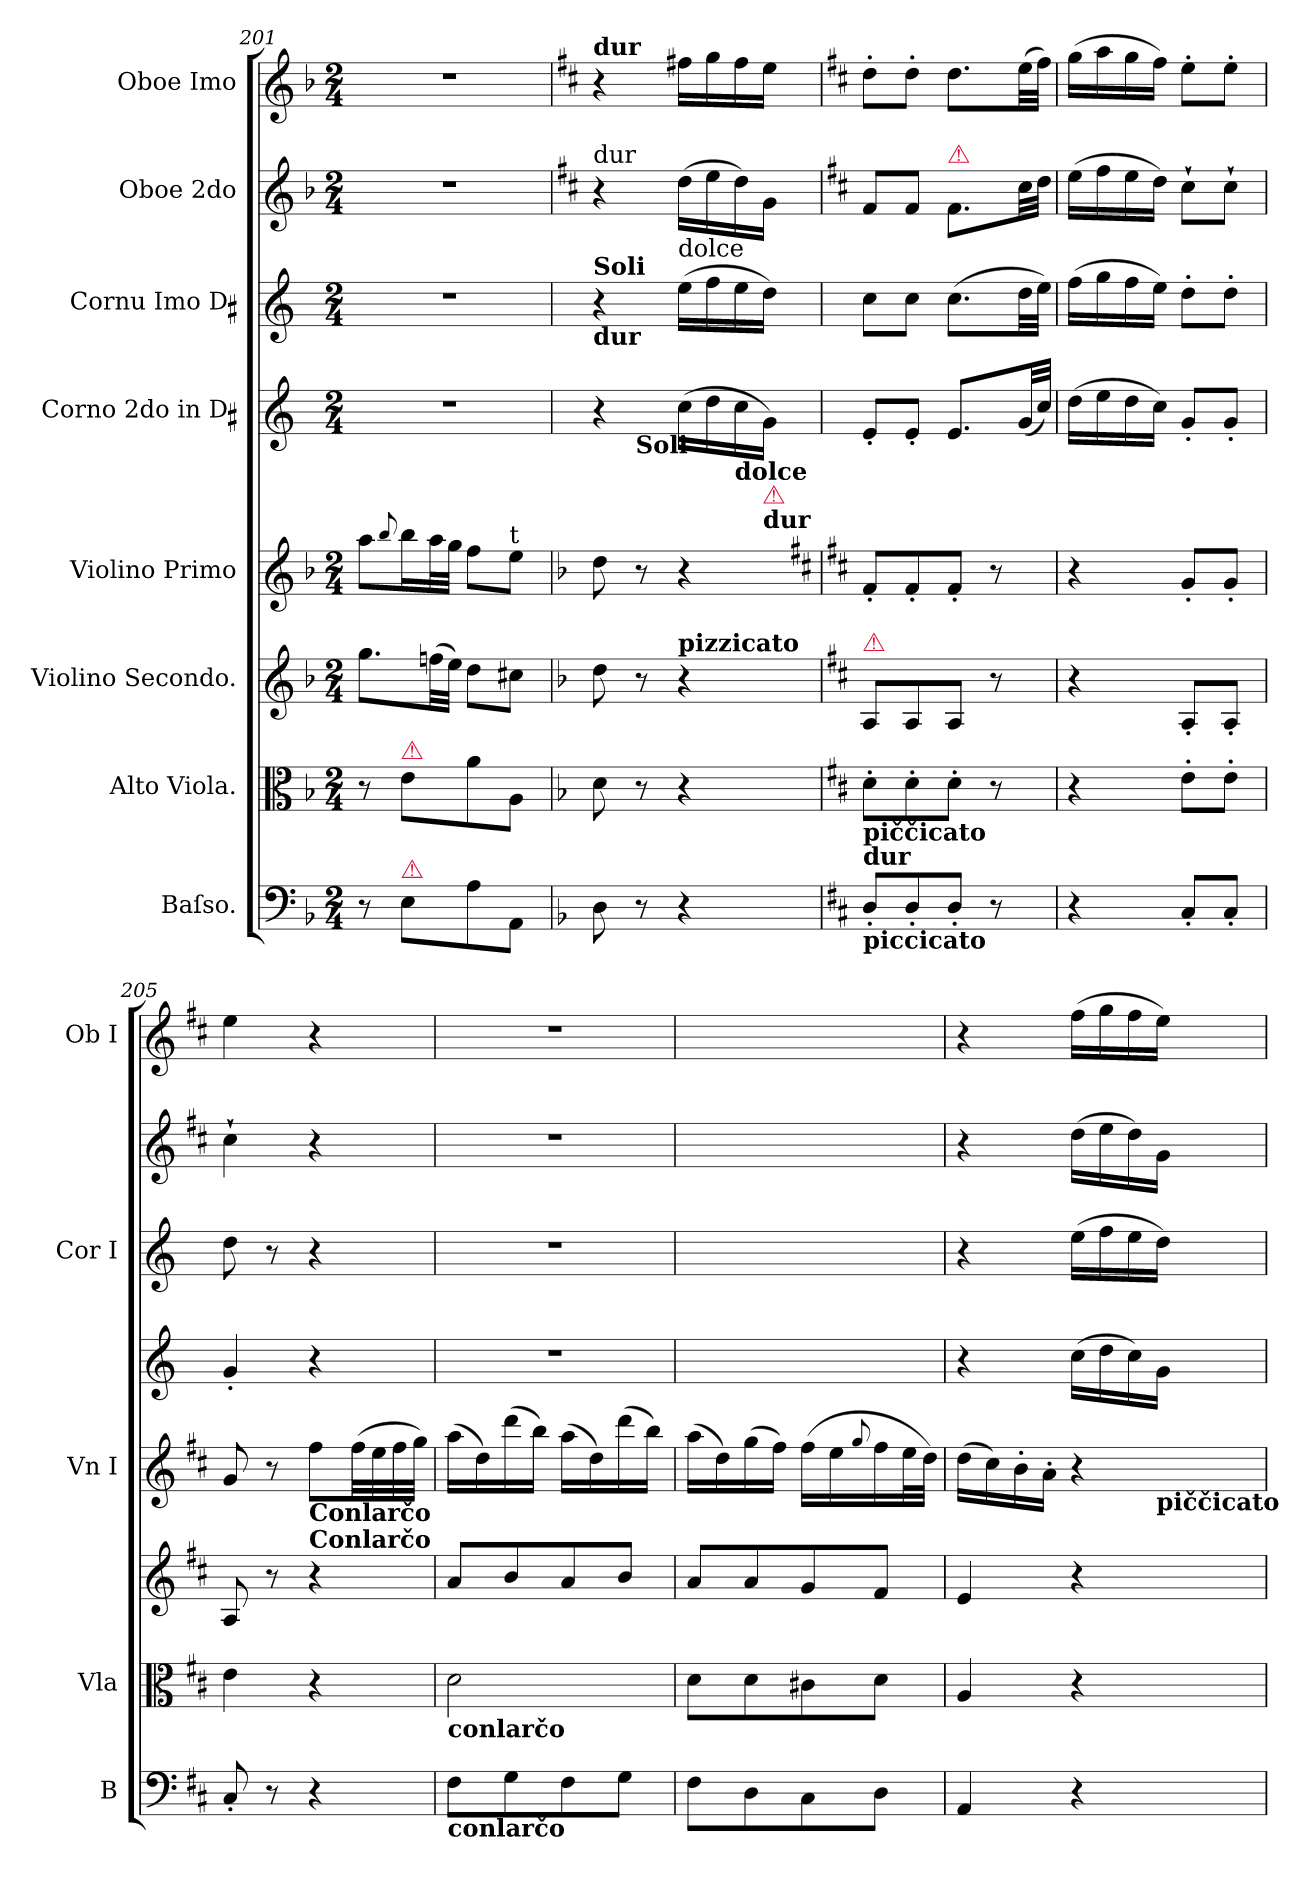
**kern	**kern	**kern	**kern	**kern	**kern	**kern	**kern
*part8	*part7	*part6	*part5	*part4	*part3	*part2	*part1
*staff8	*staff7	*staff6	*staff5	*staff4	*staff3	*staff2	*staff1
*I"Baſso.	*I"Alto Viola.	*I"Violino Secondo.	*I"Violino Primo	*I"Corno 2do in D#	*I"Cornu Imo D#	*I"Oboe 2do	*I"Oboe Imo
*I'B	*I'Vla	*	*I'Vn I	*	*I'Cor I	*	*I'Ob I
*clefF4	*clefC3	*clefG2	*clefG2	*clefG2	*clefG2	*clefG2	*clefG2
*	*	*	*	*ITrd-1c-2	*ITrd-1c-2	*	*
*k[b-]	*k[b-]	*k[b-]	*k[b-]	*k[f#c#]	*k[f#c#]	*k[b-]	*k[b-]
*F:	*F:	*F:	*F:	*	*	*F:	*F:
*M2/4	*M2/4	*M2/4	*M2/4	*M2/4	*M2/4	*M2/4	*M2/4
=201	=201	=201	=201	=201	=201	=201	=201
8r	8r	8.gg\L	8aa\L	2r	2r	2r	2r
.	.	.	8qqbb-/	.	.	.	.
!	!LO:TX:a:color=crimson:t=⚠	!	!	!	!	!	!
!LO:TX:a:color=crimson:t=⚠	!	!	!	!	!	!	!
8E\L	8e\L	.	16bb-\L	.	.	.	.
.	.	(32ffn\LL	32aa\L	.	.	.	.
.	.	32ee\JJJ)	32gg\JJJ	.	.	.	.
8A\	8a\	8dd\L	8ff\L	.	.	.	.
!	!	!	!LO:TX:a:t=t	!	!	!	!
8AA/J	8A/J	8cc#X\J	8ee\J	.	.	.	.
=202	=202	=202	=202	=202	=202	=202	=202
*	*	*	*	*	*	*k[f#c#]	*k[f#c#]
!	!	!	!	!	!	!	!LO:TX:a:B:t=dur
!	!	!	!	!	!	!LO:TX:a:t=dur	!
!	!	!	!	!	!LO:TX:a:B:t=Soli	!	!
!	!	!	!	!	!LO:TX:b:B:t=dur	!	!
*	*	*	*^	*^	*	*	*
8D\	8d\	8dd\	8dd\	4..ryy	4r	8ryy	4r	4r	4r
!	!	!	!	!	!	!LO:TX:b:B:t=Soli	!	!	!
8r	8r	8r	8r	.	.	4.ryy	.	.	.
!	!	!	!	!	!	!	!	!LO:TX:b:t=dolce	!
!	!	!LO:TX:a:B:t=pizzicato	!	!	!	!	!	!	!
4r	4r	4r	4r	.	(16dd\LL	.	(16ff#\LL	(16dd\LL	16ff#X\LL
.	.	.	.	.	16ee\	.	16gg\	16ee\	16gg\
!	!	!	!	!	!LO:TX:b:B:t=dolce	!	!	!	!
.	.	.	.	.	16dd\	.	16ff#\	16dd\)	16ff#\
!	!	!	!	!LO:TX:a:B:t=dur	!	!	!	!	!
!	!	!	!	!LO:TX:a:color=crimson:t=⚠	!	!	!	!	!
.	.	.	.	16ryy	16a\JJ)	.	16ee\JJ)	16g\JJ	16ee\JJ
*	*	*	*k[f#c#]	*	*	*	*	*	*
*	*	*	*v	*v	*	*	*	*	*
*	*	*	*	*v	*v	*	*	*
=203	=203	=203	=203	=203	=203	=203	=203
*k[f#c#]	*k[f#c#]	*k[f#c#]	*k[f#c#]	*k[f#c#]	*k[f#c#]	*	*
*	*	*	*^	*^	*	*	*
!	!	!	!LO:TX:b:B:t=piččicato	!	!	!	!	!	!
!	!	!LO:TX:a:color=crimson:t=⚠	!	!	!	!	!	!	!
!	!LO:TX:b:B:t=piččicato	!	!	!	!	!	!	!	!
!LO:TX:a:B:t=dur	!	!	!	!	!	!	!	!	!
!LO:TX:b:B:t=piccicato	!	!	!	!	!	!	!	!	!
*	*	*	*v	*v	*	*	*	*	*
*	*	*	*	*v	*v	*	*	*
8D'/L	8d'\L	8A/L	8f#'/L	8f#'/L	8dd\L	8f#/L	8dd'\L
8D'/	8d'\	8A/	8f#'/	8f#'/J	8dd\J	8f#/J	8dd'\J
!	!	!	!	!	!	!LO:TX:a:color=crimson:t=⚠	!
8D'/J	8d'\J	8A/J	8f#'/J	8.f#/L	(8.dd\L	8.f#/L	8.dd\L
8r	8r	8r	8r	.	.	.	.
.	.	.	.	(32a/LL	32ee\LL	32cc#\LL	(32ee\LL
.	.	.	.	32dd/JJJ)	32ff#\JJJ)	32dd\JJJ	32ff#\JJJ)
=204	=204	=204	=204	=204	=204	=204	=204
4r	4r	4r	4r	(16ee\LL	(16gg\LL	(16ee\LL	(16gg\LL
.	.	.	.	16ff#\	16aa\	16ff#\	16aa\
.	.	.	.	16ee\	16gg\	16ee\	16gg\
.	.	.	.	16dd\JJ)	16ff#\JJ)	16dd\JJ)	16ff#\JJ)
8C#'/L	8e'\L	8A'/L	8g'/L	8a'/L	8ee'\L	8cc#`\L	8ee'\L
8C#'/J	8e'\J	8A'/J	8g'/J	8a'/J	8ee'\J	8cc#`\J	8ee'\J
=205	=205	=205	=205	=205	=205	=205	=205
8C#'/	4e\	8A/	8g/	4a'/	8ee\	4cc#`\	4ee\
8r	.	8r	8r	.	8r	.	.
!	!	!	!LO:TX:b:B:t=Conlarčo	!	!	!	!
!	!	!LO:TX:a:B:t=Conlarčo	!	!	!	!	!
4r	4r	4r	8ff#\L	4r	4r	4r	4r
.	.	.	(32ff#\LL	.	.	.	.
.	.	.	32ee\	.	.	.	.
.	.	.	32ff#\	.	.	.	.
.	.	.	32gg\JJJ)	.	.	.	.
=206	=206	=206	=206	=206	=206	=206	=206
!	!LO:TX:b:B:t=conlarčo	!	!	!	!	!	!
!LO:TX:b:B:t=conlarčo	!	!	!	!	!	!	!
!	!	!	!	!LO:N:vis=0	!LO:N:vis=0	!LO:N:vis=0	!LO:N:vis=0
8F#\L	2d\	8a/L	(16aa\LL	2r	2r	2r	2r
.	.	.	16dd\)	.	.	.	.
8G\	.	8b/	(16ddd\	.	.	.	.
.	.	.	16bb\JJ)	.	.	.	.
8F#\	.	8a/	(16aa\LL	.	.	.	.
.	.	.	16dd\)	.	.	.	.
8G\J	.	8b/J	(16ddd\	.	.	.	.
.	.	.	16bb\JJ)	.	.	.	.
=207	=207	=207	=207	=207	=207	=207	=207
8F#\L	8d\L	8a/L	(16aa\LL	2ryy	2ryy	2ryy	2ryy
.	.	.	16dd\)	.	.	.	.
8D\	8d\	8a/	(16gg\	.	.	.	.
.	.	.	16ff#\JJ)	.	.	.	.
8C#\	8c#X\	8g/	(16ff#\LL	.	.	.	.
.	.	.	16ee\	.	.	.	.
.	.	.	8qqgg/	.	.	.	.
8D\J	8d\J	8f#/J	16ff#\	.	.	.	.
.	.	.	32ee\L	.	.	.	.
.	.	.	32dd\JJJ)	.	.	.	.
=208	=208	=208	=208	=208	=208	=208	=208
*	*	*	*^	*	*	*	*
4AA/	4A/	4e/	(16dd\LL	4..ryy	4r	4r	4r	4r
.	.	.	16cc#\)	.	.	.	.	.
.	.	.	16b'\	.	.	.	.	.
.	.	.	16a'\JJ	.	.	.	.	.
4r	4r	4r	4r	.	(16dd\LL	(16ff#\LL	(16dd\LL	(16ff#\LL
.	.	.	.	.	16ee\	16gg\	16ee\	16gg\
.	.	.	.	.	16dd\)	16ff#\	16dd\)	16ff#\
!	!	!	!	!LO:TX:b:B:t=piččicato	!	!	!	!
.	.	.	.	16ryy	16a\JJ	16ee\JJ)	16g\JJ	16ee\JJ)
*	*	*	*v	*v	*	*	*	*
=	=	=	=	=	=	=	=
*-	*-	*-	*-	*-	*-	*-	*-
